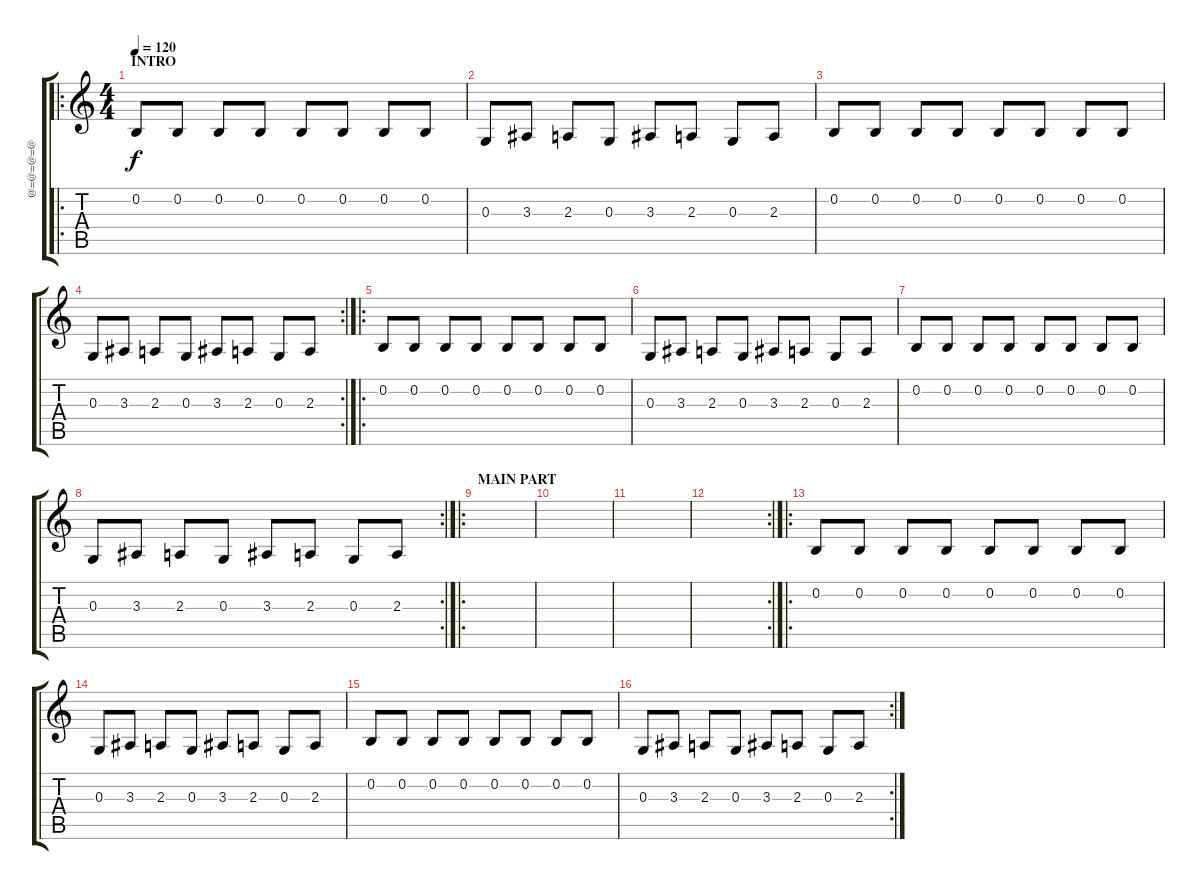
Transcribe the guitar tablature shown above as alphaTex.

\track ("@=@=@=@" "@=@=@=@") {instrument breathnoise}
\staff {score tabs}
\tuning (E4 B3 G3 D3 A2 E2) {hide}
\ro
\ts (4 4)
\section ("" "INTRO")
\tempo 120
\clef g2
\ks c
0.2.8{dy f instrument breathnoise} 0.2.8 0.2.8 0.2.8 0.2.8 0.2.8 0.2.8 0.2.8 |
0.3.8 3.3.8 2.3.8 0.3.8 3.3.8 2.3.8 0.3.8 2.3.8 |
0.2.8 0.2.8 0.2.8 0.2.8 0.2.8 0.2.8 0.2.8 0.2.8 |
\rc 2
0.3.8 3.3.8 2.3.8 0.3.8 3.3.8 2.3.8 0.3.8 2.3.8 |
\ro
0.2.8 0.2.8 0.2.8 0.2.8 0.2.8 0.2.8 0.2.8 0.2.8 |
0.3.8 3.3.8 2.3.8 0.3.8 3.3.8 2.3.8 0.3.8 2.3.8 |
0.2.8 0.2.8 0.2.8 0.2.8 0.2.8 0.2.8 0.2.8 0.2.8 |
\rc 2
0.3.8 3.3.8 2.3.8 0.3.8 3.3.8 2.3.8 0.3.8 2.3.8 |
\ro
\section ("" "MAIN PART")
|
|
|
\rc 2
|
\ro
0.2.8 0.2.8 0.2.8 0.2.8 0.2.8 0.2.8 0.2.8 0.2.8 |
0.3.8 3.3.8 2.3.8 0.3.8 3.3.8 2.3.8 0.3.8 2.3.8 |
0.2.8 0.2.8 0.2.8 0.2.8 0.2.8 0.2.8 0.2.8 0.2.8 |
\rc 2
0.3.8 3.3.8 2.3.8 0.3.8 3.3.8 2.3.8 0.3.8 2.3.8
